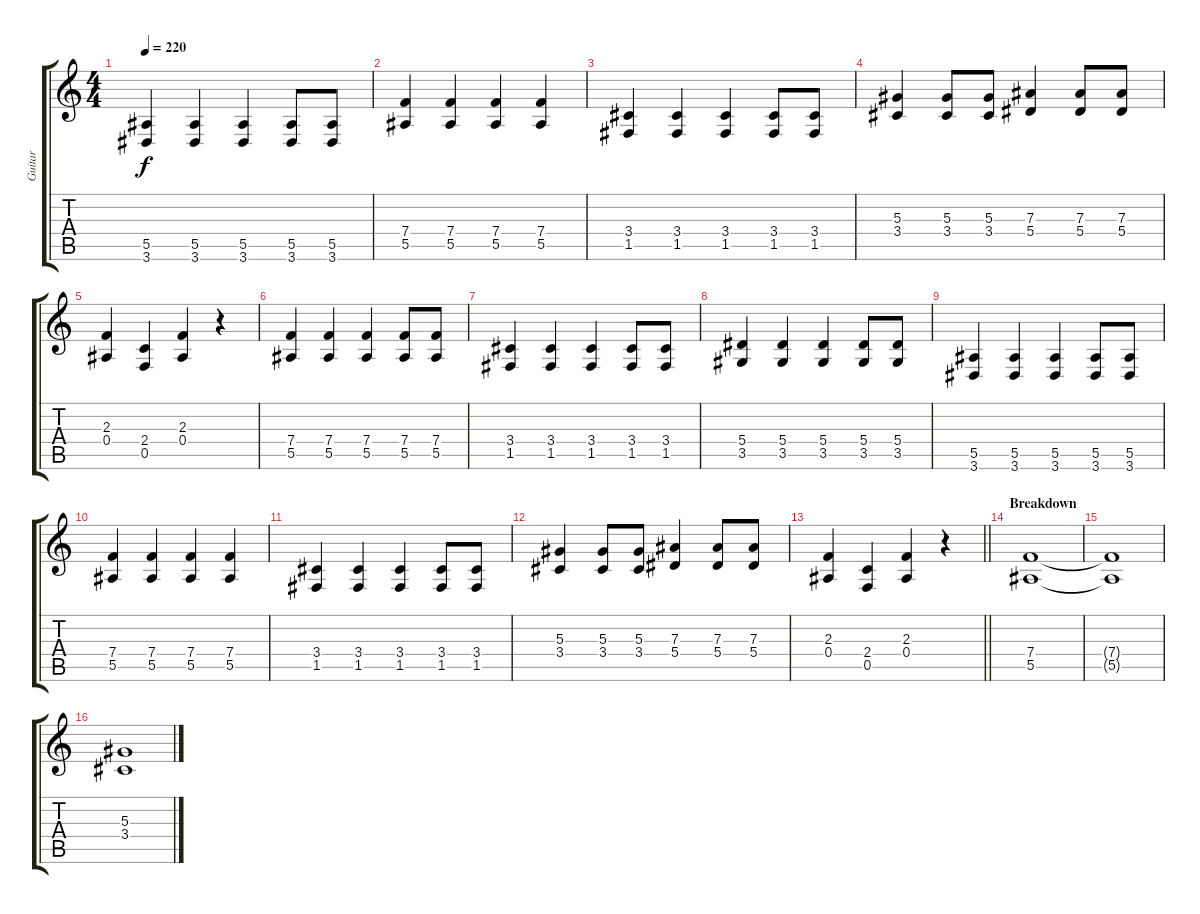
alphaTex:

\track ("Guitar" "Guitar") {instrument distortionguitar}
\staff {score tabs}
\tuning (C4 G3 Eb3 Bb2 F2 C2) {hide}
\ts (4 4)
\tempo 220
\clef g2
\ks c
(5.5 3.6).4{dy f} (5.5 3.6).4 (5.5 3.6).4 (5.5 3.6).8 (5.5 3.6).8 |
(7.4 5.5).4 (7.4 5.5).4 (7.4 5.5).4 (7.4 5.5).4 |
(3.4 1.5).4 (3.4 1.5).4 (3.4 1.5).4 (3.4 1.5).8 (3.4 1.5).8 |
(5.3 3.4).4 (5.3 3.4).8 (5.3 3.4).8 (7.3 5.4).4 (7.3 5.4).8 (7.3 5.4).8 |
(2.3 0.4).4 (2.4 0.5).4 (2.3 0.4).4 r.4 |
(7.4 5.5).4 (7.4 5.5).4 (7.4 5.5).4 (7.4 5.5).8 (7.4 5.5).8 |
(3.4 1.5).4 (3.4 1.5).4 (3.4 1.5).4 (3.4 1.5).8 (3.4 1.5).8 |
(5.4 3.5).4 (5.4 3.5).4 (5.4 3.5).4 (5.4 3.5).8 (5.4 3.5).8 |
(5.5 3.6).4 (5.5 3.6).4 (5.5 3.6).4 (5.5 3.6).8 (5.5 3.6).8 |
(7.4 5.5).4 (7.4 5.5).4 (7.4 5.5).4 (7.4 5.5).4 |
(3.4 1.5).4 (3.4 1.5).4 (3.4 1.5).4 (3.4 1.5).8 (3.4 1.5).8 |
(5.3 3.4).4 (5.3 3.4).8 (5.3 3.4).8 (7.3 5.4).4 (7.3 5.4).8 (7.3 5.4).8 |
\barLineRight lightlight
(2.3 0.4).4 (2.4 0.5).4 (2.3 0.4).4 r.4 |
\section ("" "Breakdown")
(7.4 5.5).1 |
(7.4{t} 5.5{t}).1 |
(5.3 3.4).1
